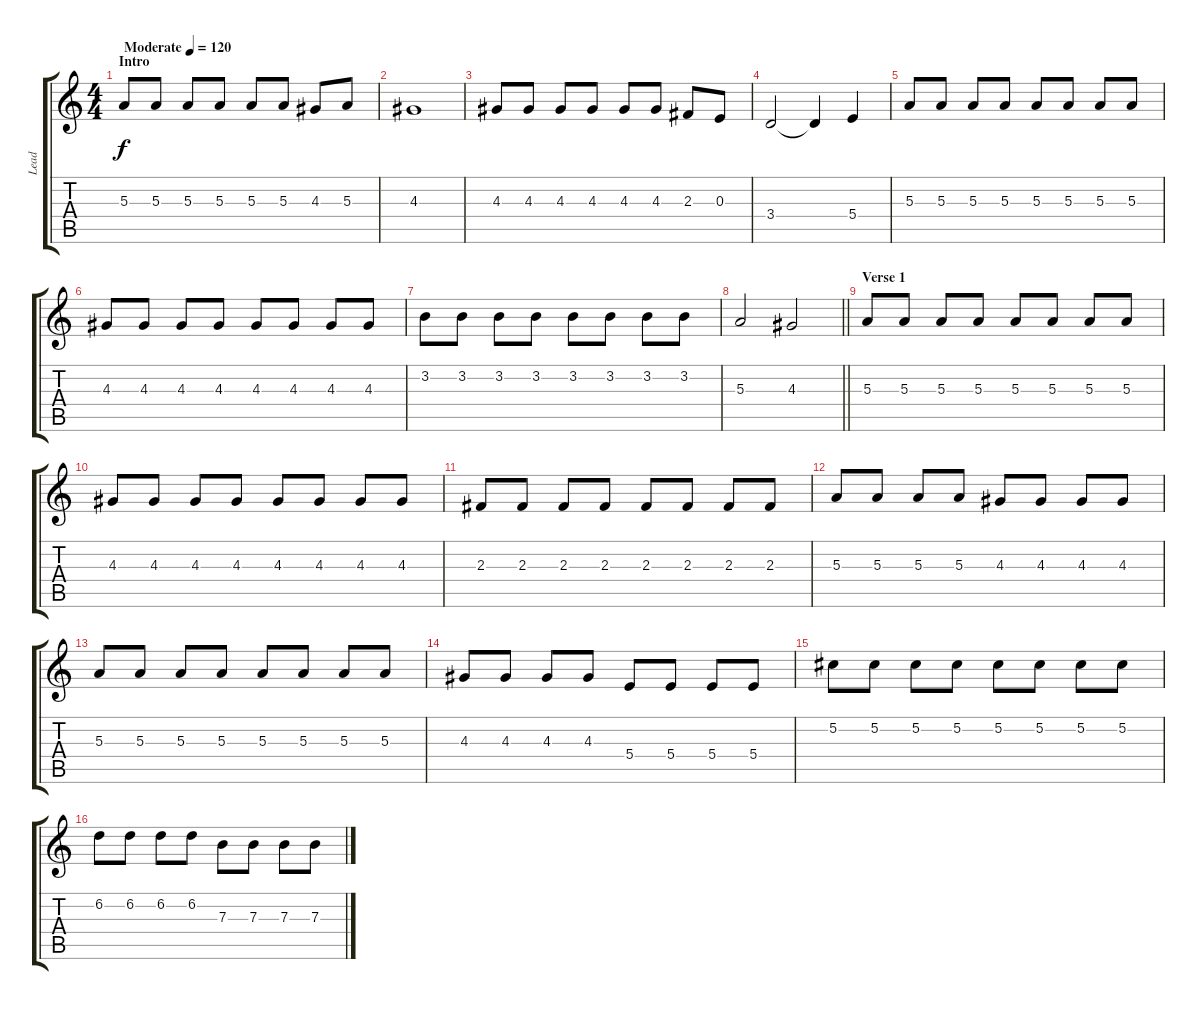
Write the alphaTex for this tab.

\track ("Lead" "Lead") {instrument distortionguitar}
\staff {score tabs}
\tuning (Db4 Ab3 E3 B2 Gb2 B1) {hide}
\ts (4 4)
\section ("" "Intro")
\tempo (120 "Moderate")
\clef g2
\ks c
5.3.8{dy f instrument distortionguitar} 5.3.8 5.3.8 5.3.8 5.3.8 5.3.8 4.3.8 5.3.8 |
4.3.1 |
4.3.8 4.3.8 4.3.8 4.3.8 4.3.8 4.3.8 2.3.8 0.3.8 |
3.4.2 3.4{t}.4 5.4.4 |
5.3.8 5.3.8 5.3.8 5.3.8 5.3.8 5.3.8 5.3.8 5.3.8 |
4.3.8 4.3.8 4.3.8 4.3.8 4.3.8 4.3.8 4.3.8 4.3.8 |
3.2.8 3.2.8 3.2.8 3.2.8 3.2.8 3.2.8 3.2.8 3.2.8 |
\barLineRight lightlight
5.3.2 4.3.2 |
\section ("" "Verse 1")
5.3.8 5.3.8 5.3.8 5.3.8 5.3.8 5.3.8 5.3.8 5.3.8 |
4.3.8 4.3.8 4.3.8 4.3.8 4.3.8 4.3.8 4.3.8 4.3.8 |
2.3.8 2.3.8 2.3.8 2.3.8 2.3.8 2.3.8 2.3.8 2.3.8 |
5.3.8 5.3.8 5.3.8 5.3.8 4.3.8 4.3.8 4.3.8 4.3.8 |
5.3.8 5.3.8 5.3.8 5.3.8 5.3.8 5.3.8 5.3.8 5.3.8 |
4.3.8 4.3.8 4.3.8 4.3.8 5.4.8 5.4.8 5.4.8 5.4.8 |
5.2.8 5.2.8 5.2.8 5.2.8 5.2.8 5.2.8 5.2.8 5.2.8 |
6.2.8 6.2.8 6.2.8 6.2.8 7.3.8 7.3.8 7.3.8 7.3.8
